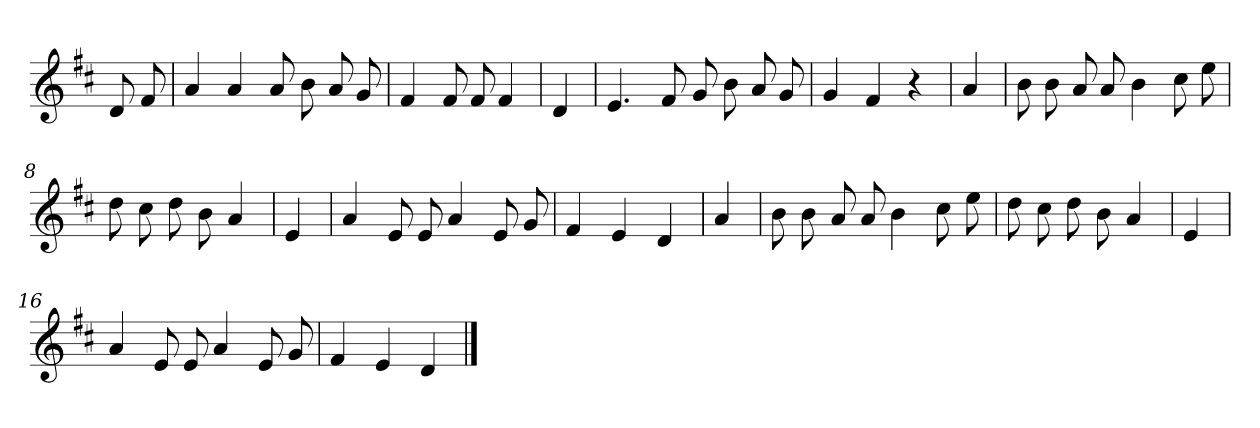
**kern
*part1
*staff1
*clefG2
*k[f#c#]
*D:
=
8d
8f#
=1
4a
4a
8a
8b
8a
8g
=2
4f#
8f#
8f#
4f#
=3
4d
=4
4.e
8f#
8g
8b
8a
8g
=5
4g
4f#
4r
=6
4a
=7
8b
8b
8a
8a
4b
8cc#
8ee
=8
8dd
8cc#
8dd
8b
4a
=9
4e
=10
4a
8e
8e
4a
8e
8g
=11
4f#
4e
4d
=12
4a
=13
8b
8b
8a
8a
4b
8cc#
8ee
=14
8dd
8cc#
8dd
8b
4a
=15
4e
=16
4a
8e
8e
4a
8e
8g
=17
4f#
4e
4d
==
*-
